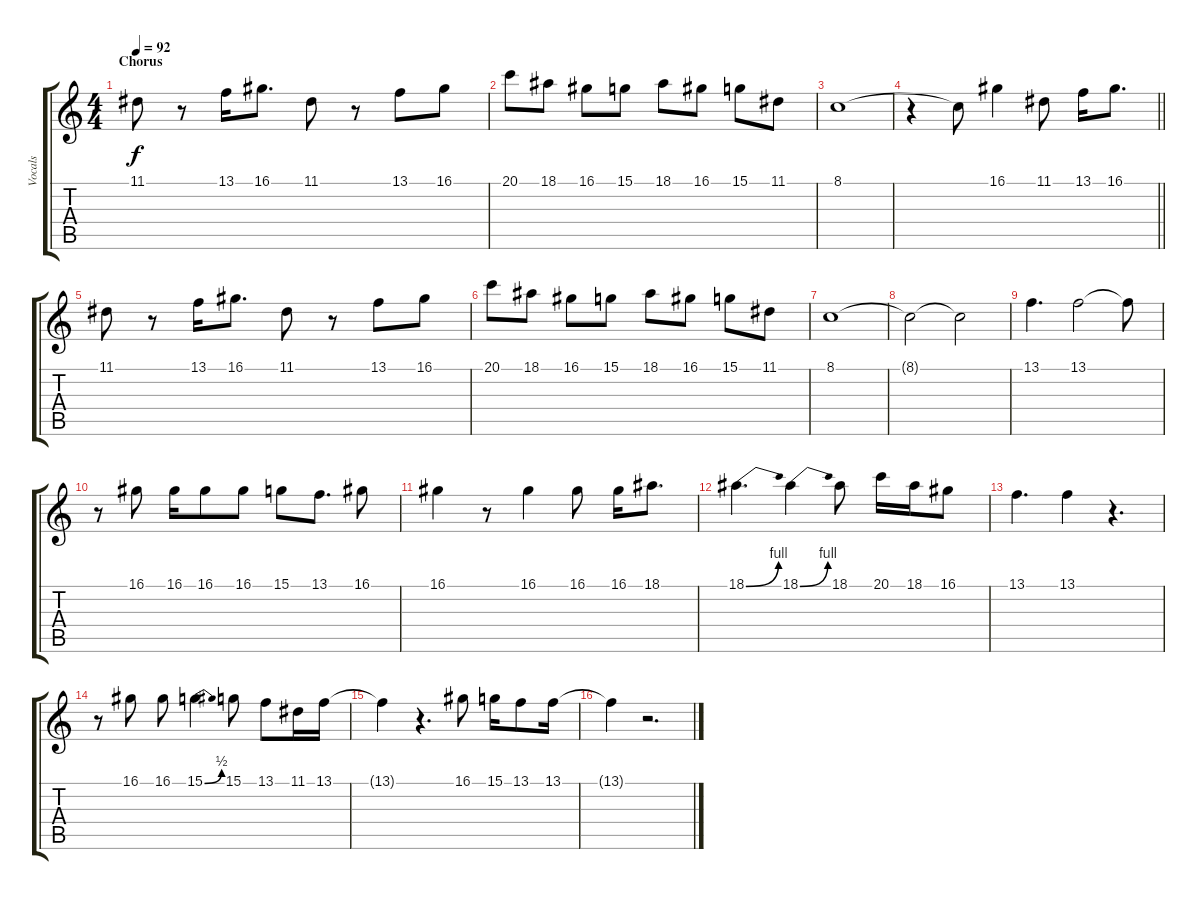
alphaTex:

\track ("Vocals" "Vocals") {instrument altosax}
\staff {score tabs}
\tuning (E4 B3 G3 D3 A2 E2) {hide}
\ts (4 4)
\section ("" "Chorus")
\tempo 92
\clef g2
\ks c
11.1.8{dy f} r.8 13.1.16 16.1.8{d} 11.1.8 r.8 13.1.8 16.1.8 |
20.1.8 18.1.8 16.1.8 15.1.8 18.1.8 16.1.8 15.1.8 11.1.8 |
8.1.1 |
\barLineRight lightlight
r.4 8.1{t}.8 16.1.4 11.1.8 13.1.16 16.1.8{d} |
11.1.8 r.8 13.1.16 16.1.8{d} 11.1.8 r.8 13.1.8 16.1.8 |
20.1.8 18.1.8 16.1.8 15.1.8 18.1.8 16.1.8 15.1.8 11.1.8 |
8.1.1 |
8.1{t}.2 8.1{t}.2 |
13.1.4{d} 13.1.2 13.1{t}.8 |
r.8 16.1.8 16.1.16 16.1.8 16.1.8 15.1.8 13.1.8{d} 16.1.8 |
16.1.4 r.8 16.1.4 16.1.8 16.1.16 18.1.8{d} |
18.1{be (bend 0 0 60 4)}.4{d} 18.1{be (bend 0 0 60 4)}.4 18.1.8 20.1.16 18.1.16 16.1.8 |
13.1.4{d} 13.1.4 r.4{d} |
r.8 16.1.8 16.1.8 15.1{be (bend 0 0 60 2)}.4 15.1.8 13.1.8 11.1.16 13.1.16 |
13.1{t}.4 r.4{d} 16.1.8 15.1.16 13.1.8 13.1.16 |
13.1{t}.4 r.2{d}
